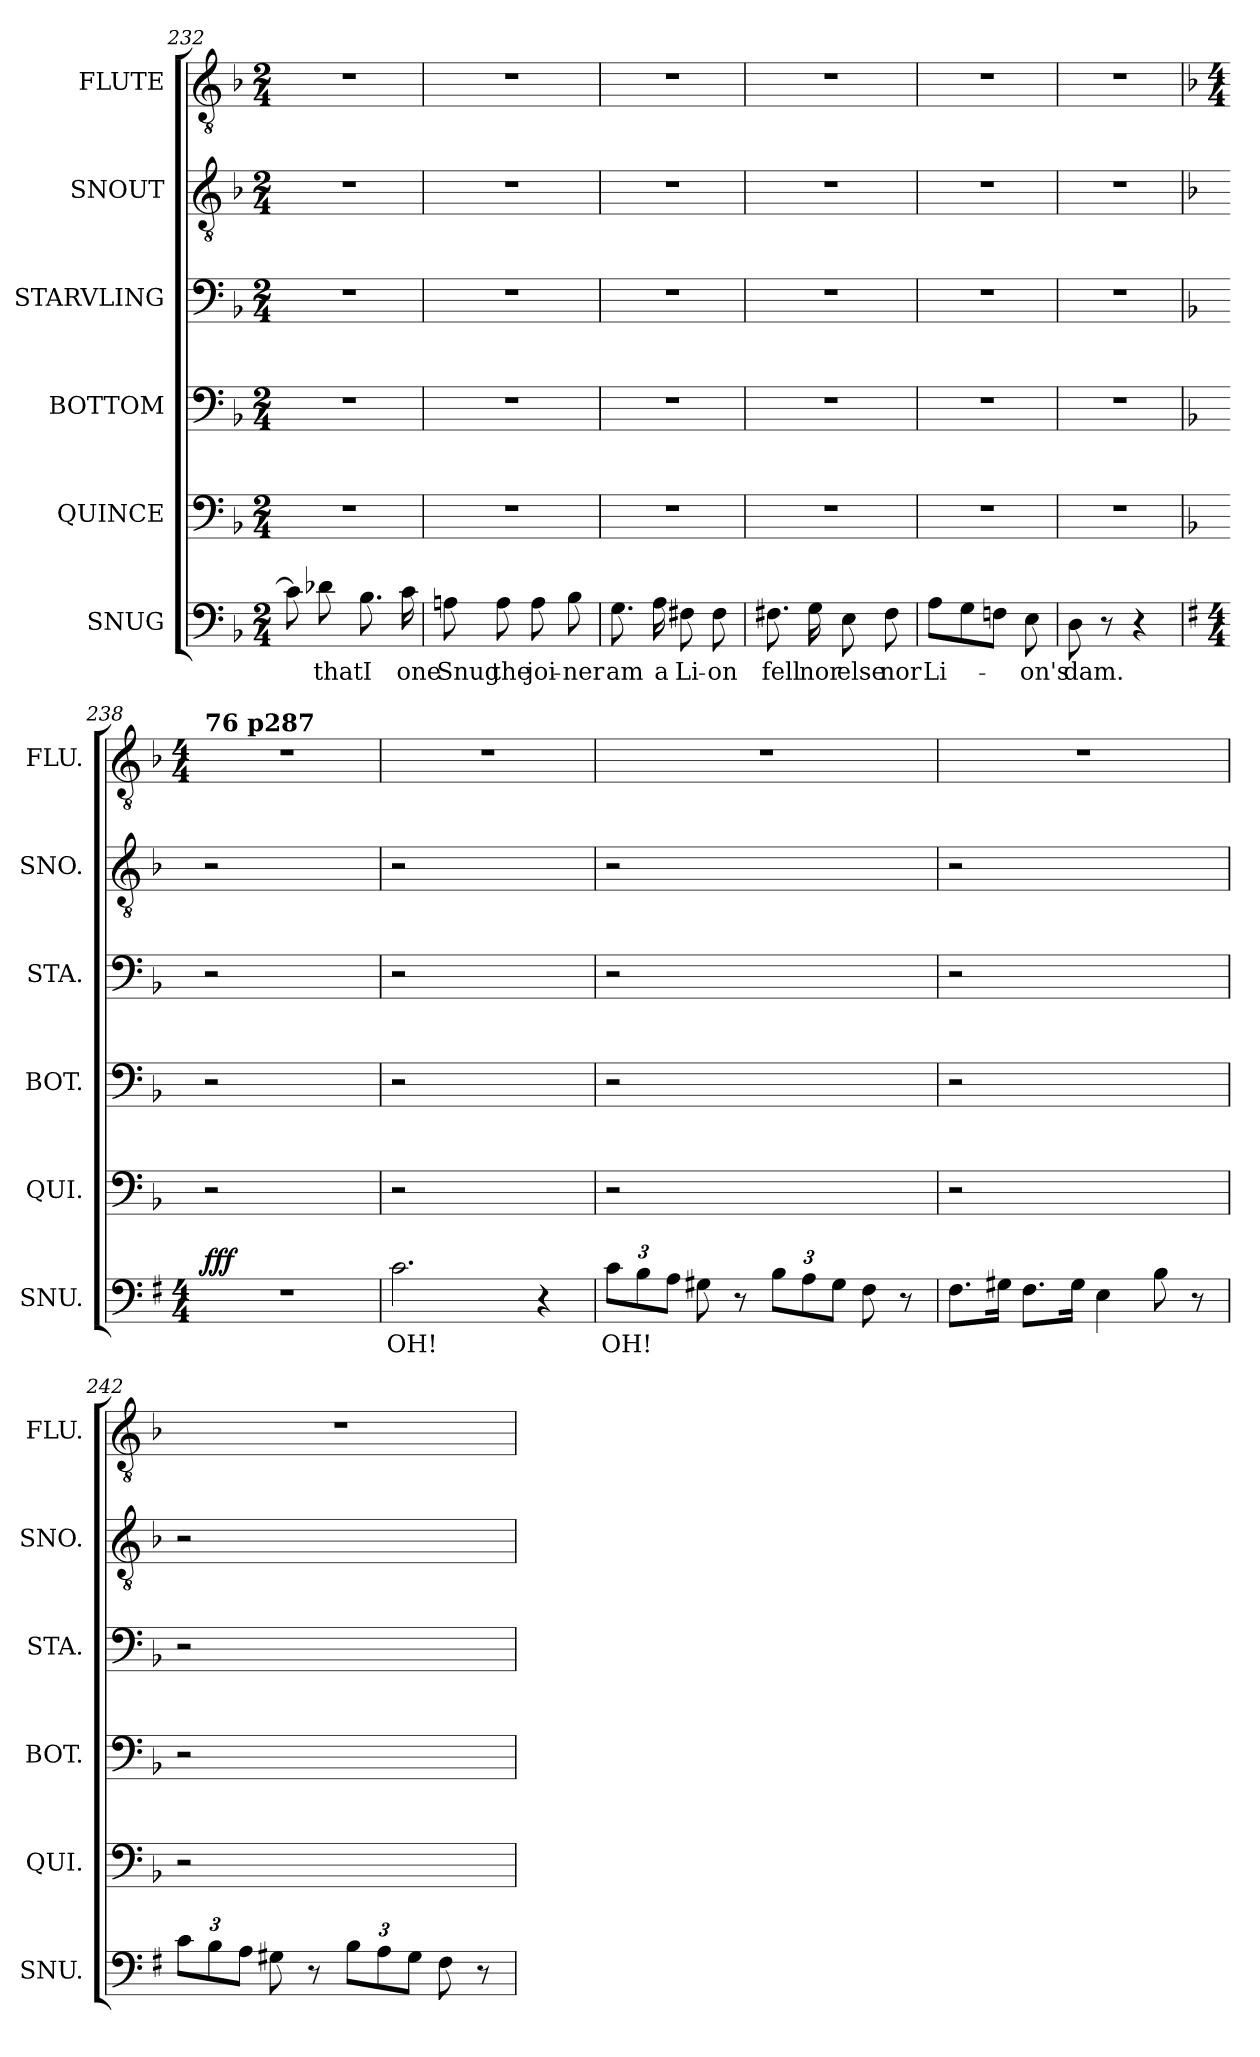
**kern	**text	**dynam	**kern	**kern	**kern	**kern	**kern
*part6	*part6	*part6	*part5	*part4	*part3	*part2	*part1
*staff6	*staff6	*staff6	*staff5	*staff4	*staff3	*staff2	*staff1
*I"SNUG	*	*	*I"QUINCE	*I"BOTTOM	*I"STARVLING	*I"SNOUT	*I"FLUTE
*I'SNU.	*	*	*I'QUI.	*I'BOT.	*I'STA.	*I'SNO.	*I'FLU.
*clefF4	*	*	*clefF4	*clefF4	*clefF4	*clefGv2	*clefGv2
*k[b-]	*	*	*k[b-]	*k[b-]	*k[b-]	*k[b-]	*k[b-]
*M2/4	*	*	*M2/4	*M2/4	*M2/4	*M2/4	*M2/4
=232	=232	=232	=232	=232	=232	=232	=232
8c\]	.	.	2r	2r	2r	2r	2r
8d-X\	that	.	.	.	.	.	.
8.B-\	I	.	.	.	.	.	.
16c\	one	.	.	.	.	.	.
=233	=233	=233	=233	=233	=233	=233	=233
8An\	Snug	.	2r	2r	2r	2r	2r
8A\	the	.	.	.	.	.	.
8A\	joi-	.	.	.	.	.	.
8B-\	-ner	.	.	.	.	.	.
=234	=234	=234	=234	=234	=234	=234	=234
8.G\	am	.	2r	2r	2r	2r	2r
16A\	a	.	.	.	.	.	.
8F#X\	Li-	.	.	.	.	.	.
8F#\	-on	.	.	.	.	.	.
=235	=235	=235	=235	=235	=235	=235	=235
8.F#X\	fell	.	2r	2r	2r	2r	2r
16G\	nor	.	.	.	.	.	.
8E\	else	.	.	.	.	.	.
8F#\	nor	.	.	.	.	.	.
=236	=236	=236	=236	=236	=236	=236	=236
8A\L	Li-	.	2r	2r	2r	2r	2r
8G\	.	.	.	.	.	.	.
8Fn\J	.	.	.	.	.	.	.
8E\	-on's	.	.	.	.	.	.
!!LO:LB:g=z
=237	=237	=237	=237	=237	=237	=237	=237
8D\	dam.	.	2r	2r	2r	2r	2r
8r	.	.	.	.	.	.	.
4r	.	.	.	.	.	.	.
=238	=238	=238	=238	=238	=238	=238	=238
*k[f#]	*	*	*	*	*	*	*
*M4/4	*	*	*	*	*	*	*M4/4
*	*	*	*	*	*	*	*MM99
!	!	!	!	!	!	!	!LO:TX:a:B:t=76 p287
!	!	!LO:DY:b	!	!	!	!	!
1r	.	fff	2r	2r	2r	2r	1r
.	.	.	2ryy	2ryy	2ryy	2ryy	.
=239	=239	=239	=239	=239	=239	=239	=239
2.c\	OH!	.	2r	2r	2r	2r	1r
.	.	.	2ryy	2ryy	2ryy	2ryy	.
4r	.	.	.	.	.	.	.
=240	=240	=240	=240	=240	=240	=240	=240
*Xbrackettup	*	*	*	*	*	*	*
*	*	*	*	*	*	*	*MM150
12c\L	OH!	.	2r	2r	2r	2r	1r
12B\	.	.	.	.	.	.	.
12A\J	.	.	.	.	.	.	.
8G#X\	.	.	.	.	.	.	.
8r	.	.	.	.	.	.	.
12B\L	.	.	2ryy	2ryy	2ryy	2ryy	.
12A\	.	.	.	.	.	.	.
12G#\J	.	.	.	.	.	.	.
8F#\	.	.	.	.	.	.	.
8r	.	.	.	.	.	.	.
!!LO:PB:g=z
=241	=241	=241	=241	=241	=241	=241	=241
8.F#\L	.	.	2r	2r	2r	2r	1r
16G#X\Jk	.	.	.	.	.	.	.
8.F#\L	.	.	.	.	.	.	.
16G#\Jk	.	.	.	.	.	.	.
4E\	.	.	2ryy	2ryy	2ryy	2ryy	.
8B\	.	.	.	.	.	.	.
8r	.	.	.	.	.	.	.
=242	=242	=242	=242	=242	=242	=242	=242
12c\L	.	.	2r	2r	2r	2r	1r
12B\	.	.	.	.	.	.	.
12A\J	.	.	.	.	.	.	.
8G#X\	.	.	.	.	.	.	.
8r	.	.	.	.	.	.	.
12B\L	.	.	2ryy	2ryy	2ryy	2ryy	.
12A\	.	.	.	.	.	.	.
12G#\J	.	.	.	.	.	.	.
8F#\	.	.	.	.	.	.	.
8r	.	.	.	.	.	.	.
=	=	=	=	=	=	=	=
*-	*-	*-	*-	*-	*-	*-	*-
